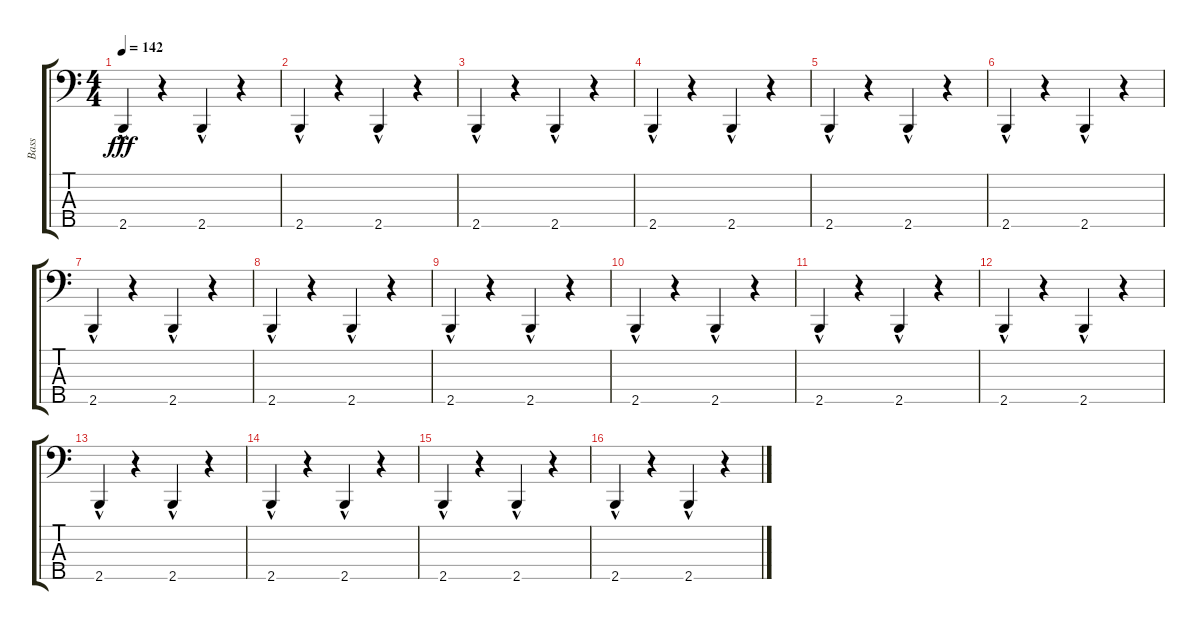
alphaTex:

\track ("Bass" "Bass") {instrument electricbassfinger}
\staff {score tabs}
\tuning (G2 D2 A1 E1 A0) {hide}
\ts (4 4)
\tempo 142
\clef f4
\ks c
2.5{hac}.4{dy fff} r.4 2.5{hac}.4 r.4 |
2.5{hac}.4 r.4 2.5{hac}.4 r.4 |
2.5{hac}.4 r.4 2.5{hac}.4 r.4 |
2.5{hac}.4 r.4 2.5{hac}.4 r.4 |
2.5{hac}.4 r.4 2.5{hac}.4 r.4 |
2.5{hac}.4 r.4 2.5{hac}.4 r.4 |
2.5{hac}.4 r.4 2.5{hac}.4 r.4 |
2.5{hac}.4 r.4 2.5{hac}.4 r.4 |
2.5{hac}.4 r.4 2.5{hac}.4 r.4 |
2.5{hac}.4 r.4 2.5{hac}.4 r.4 |
2.5{hac}.4 r.4 2.5{hac}.4 r.4 |
2.5{hac}.4 r.4 2.5{hac}.4 r.4 |
2.5{hac}.4 r.4 2.5{hac}.4 r.4 |
2.5{hac}.4 r.4 2.5{hac}.4 r.4 |
2.5{hac}.4 r.4 2.5{hac}.4 r.4 |
2.5{hac}.4 r.4 2.5{hac}.4 r.4
